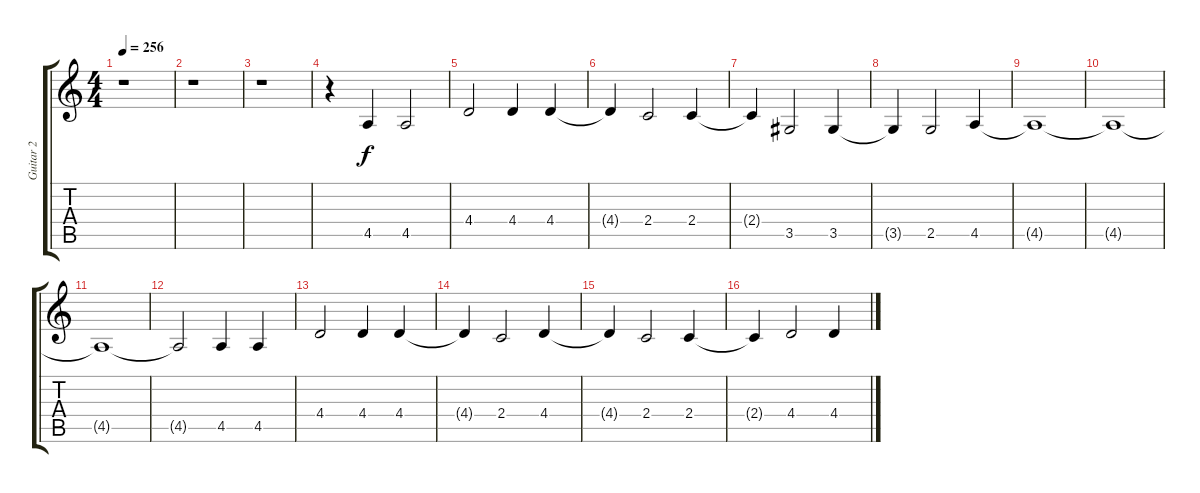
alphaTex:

\track ("Guitar 2" "Guitar 2") {instrument electricguitarclean}
\staff {score tabs}
\tuning (C4 G3 Eb3 Bb2 F2 C2) {hide}
\ts (4 4)
\tempo 256
\clef g2
\ks c
r.1{dy f} |
r.1 |
r.1 |
r.4 4.5.4 4.5.2 |
4.4.2 4.4.4 4.4.4 |
4.4{t}.4 2.4.2 2.4.4 |
2.4{t}.4 3.5.2 3.5.4 |
3.5{t}.4 2.5.2 4.5.4 |
4.5{t}.1 |
4.5{t}.1 |
4.5{t}.1 |
4.5{t}.2 4.5.4 4.5.4 |
4.4.2 4.4.4 4.4.4 |
4.4{t}.4 2.4.2 4.4.4 |
4.4{t}.4 2.4.2 2.4.4 |
2.4{t}.4 4.4.2 4.4.4
